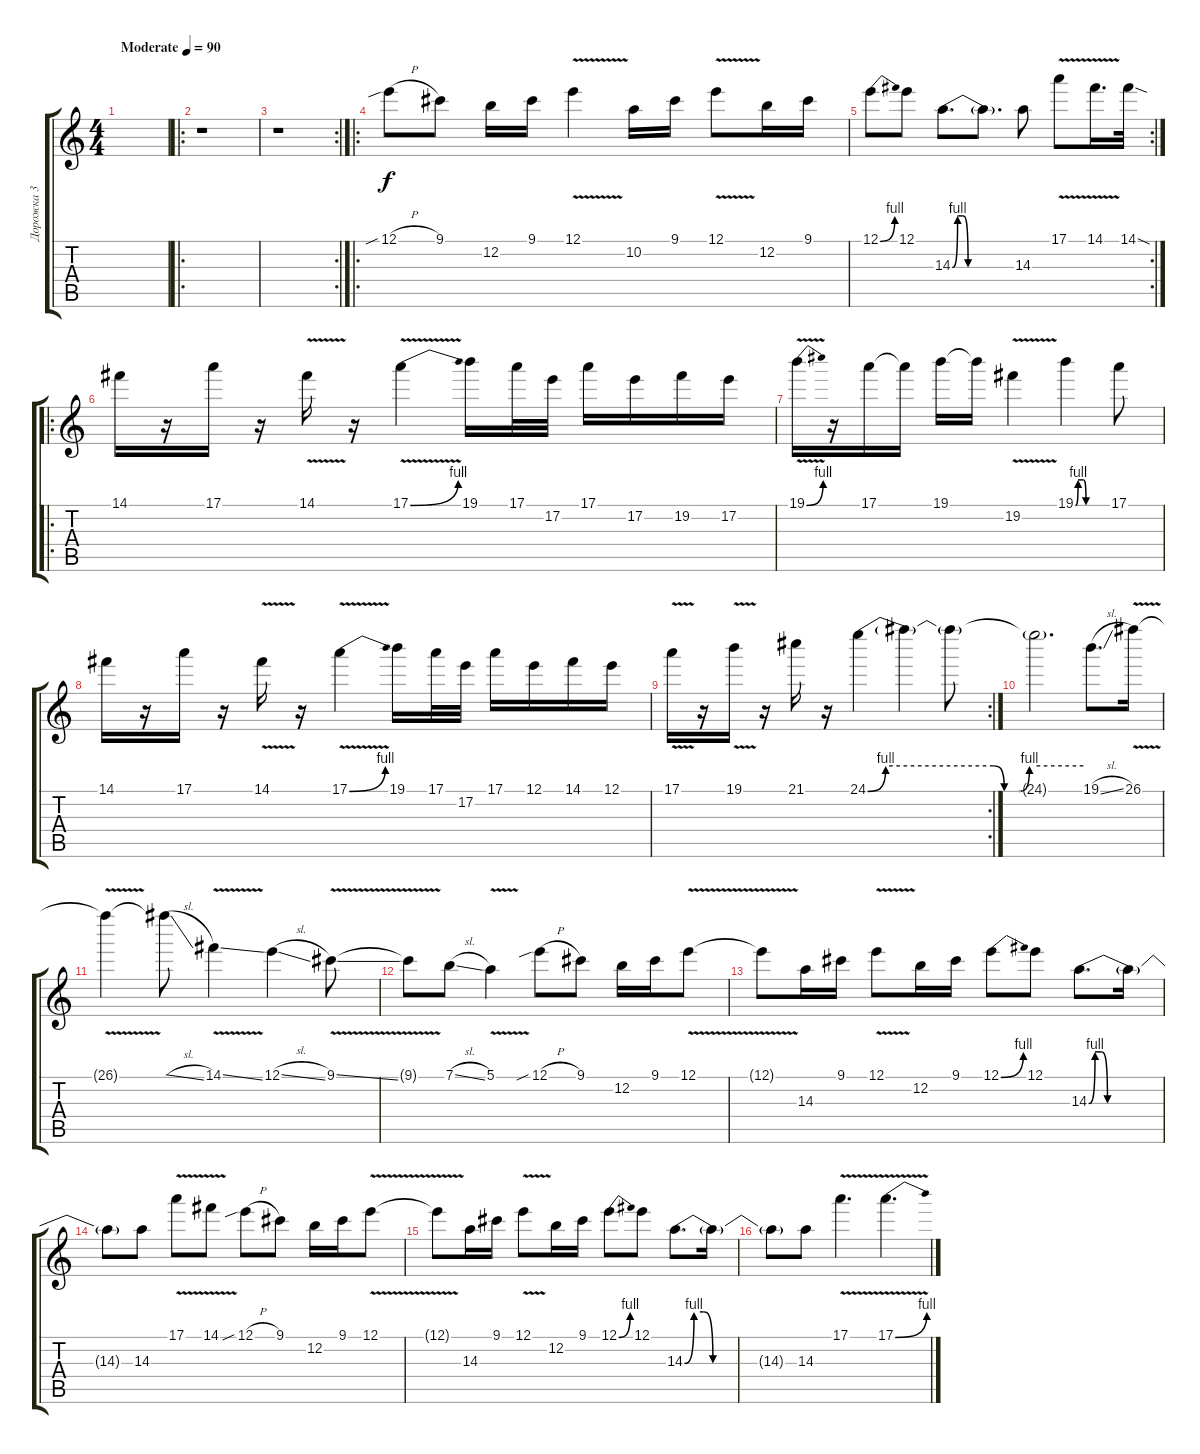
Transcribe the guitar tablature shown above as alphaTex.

\track ("Дорожка 3" "Дорожка 3") {instrument distortionguitar}
\staff {score tabs}
\tuning (E4 B3 G3 D3 A2 E2) {hide}
\ts (4 4)
\tempo (90 "Moderate")
\clef g2
\ks c
|
\ro
r.1 |
\rc 2
r.1 |
\ro
12.1{sib h}.8 9.1.8 12.2.16 9.1.16 12.1{v}.4 10.2.16 9.1.16 12.1{v}.8 12.2.16 9.1.16 |
\rc 2
12.1{be (bend 0 0 60 4)}.8 12.1.8 14.3{be (custom 0 0 5 4 10 4 15 0 60 0)}.8{d} 14.3{t}.8{d} 14.3.8 17.1{v}.8 14.1{v}.16{d} 14.1{sod}.32 |
\ro
14.1.16 r.16 17.1.16 r.16 14.1{v}.16 r.16 17.1{be (bend 0 0 60 4) v}.4 19.1.16 17.1.32 17.2.32 17.1.16 17.2.16 19.2.16 17.2.16 |
19.1{be (bend 0 0 60 4) v}.16 r.16 17.1.16 17.1{t}.16 19.1.16 19.1{t}.16 19.2{v}.4 19.1{be (custom 0 0 5 4 15 4 20 0 60 0)}.4 17.1.8 |
14.1.16 r.16 17.1.16 r.16 14.1{v}.16 r.16 17.1{be (bend 0 0 60 4) v}.4 19.1.16 17.1.32 17.2.32 17.1.16 12.1.16 14.1.16 12.1.16 |
\rc 2
17.1{v}.16 r.16 19.1{v}.16 r.16 21.1.16 r.16 24.1{be (custom 0 0 5 4 35 4 38 0 42 0 45 4 60 4)}.4 24.1{t}.4 24.1{t}.8 |
24.1{t}.2{d} 19.1{sl}.8{d} 26.1{v}.16 |
26.1{t}.4 26.1{sl t}.8 14.1{v ss}.4 12.1{sl}.4 9.1{v ss}.8 |
9.1{t}.8 7.1{sl}.8 5.1{v}.4 12.1{sib h}.8 9.1.8 12.2.16 9.1.16 12.1{v}.8 |
12.1{t}.8 14.3.16 9.1.16 12.1{v}.8 12.2.16 9.1.16 12.1{be (bend 0 0 60 4)}.8 12.1.8 14.3{be (custom 0 0 5 4 10 4 15 0 60 0)}.8{d} 14.3{t}.16 |
14.3{t}.8 14.3.8 17.1{v}.8 14.1{v}.8 12.1{sib h}.8 9.1.8 12.2.16 9.1.16 12.1{v}.8 |
12.1{t}.8 14.3.16 9.1.16 12.1{v}.8 12.2.16 9.1.16 12.1{be (bend 0 0 60 4)}.8 12.1.8 14.3{be (custom 0 0 5 4 10 4 15 0 60 0)}.8{d} 14.3{t}.16 |
14.3{t}.8 14.3.8 17.1{v}.4{d} 17.1{be (bend 0 0 60 4) v}.4{d}
